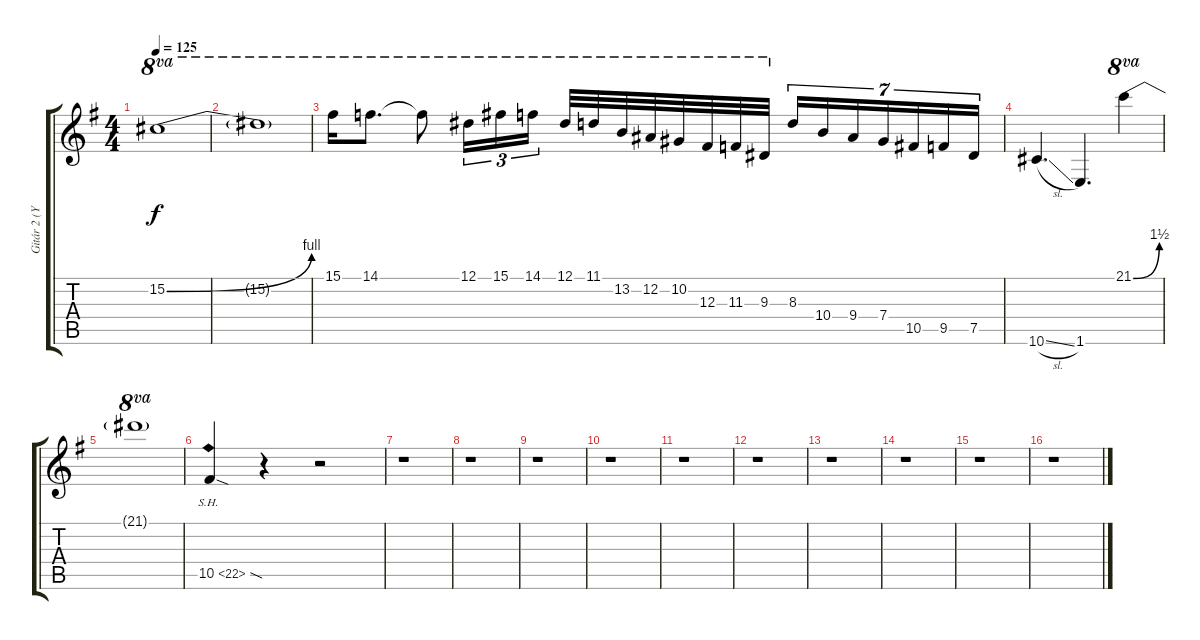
\track ("Gitár 2 (Yngwie Malmsteen)" "Gitár 2 (Y") {instrument distortionguitar}
\staff {score tabs}
\tuning (Eb4 Bb3 Gb3 Db3 Ab2 Eb2) {hide}
\ts (4 4)
\tempo 125
\clef g2
\ks g
15.2{be (bend 0 0 60 4)}.1{ot 8va dy f} |
15.2{t}.1{ot 8va} |
15.1.16{ot 8va} 14.1.8{d ot 8va} 14.1{t}.8{ot 8va} 12.1.16{tu (3 2) ot 8va} 15.1.16{tu (3 2) ot 8va} 14.1.16{tu (3 2) ot 8va} 12.1.32{ot 8va} 11.1.32{ot 8va} 13.2.32{ot 8va} 12.2.32{ot 8va} 10.2.32{ot 8va} 12.3.32{ot 8va} 11.3.32{ot 8va} 9.3.32{ot 8va} 8.3.16{tu (7 4)} 10.4.16{tu (7 4)} 9.4.16{tu (7 4)} 7.4.16{tu (7 4)} 10.5.16{tu (7 4)} 9.5.16{tu (7 4)} 7.5.16{tu (7 4)} |
10.6{sl}.4{d} 1.6.4{d} 21.1{be (bend 0 0 60 6)}.4{ot 8va} |
21.1{t}.1{ot 8va} |
10.5{sh 12 sod}.4 r.4 r.2 |
r.1 |
r.1 |
r.1 |
r.1 |
r.1 |
r.1 |
r.1 |
r.1 |
r.1 |
r.1
